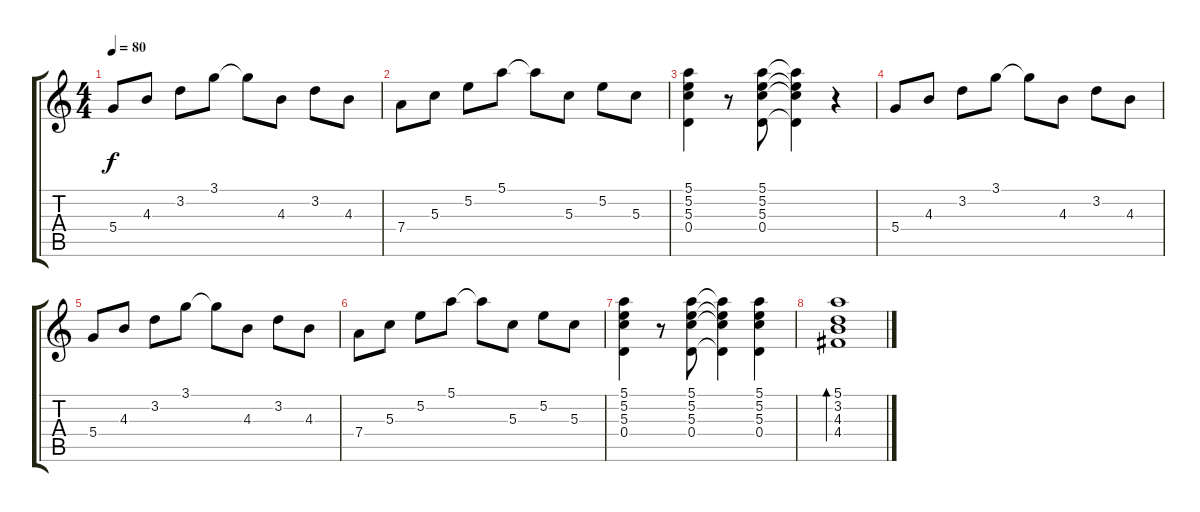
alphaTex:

\track "" {instrument acousticguitarsteel}
\staff {score tabs}
\tuning (E4 B3 G3 D3 A2 E2) {hide}
\ts (4 4)
\tempo 80
\clef g2
\ks c
5.4.8{dy f} 4.3.8 3.2.8 3.1.8 3.1{t}.8 4.3.8 3.2.8 4.3.8 |
7.4.8 5.3.8 5.2.8 5.1.8 5.1{t}.8 5.3.8 5.2.8 5.3.8 |
(5.1 5.2 5.3 0.4).4 r.8 (5.1 5.2 5.3 0.4).8 (5.1{t} 5.2{t} 5.3{t} 0.4{t}).4 r.4 |
5.4.8 4.3.8 3.2.8 3.1.8 3.1{t}.8 4.3.8 3.2.8 4.3.8 |
5.4.8 4.3.8 3.2.8 3.1.8 3.1{t}.8 4.3.8 3.2.8 4.3.8 |
7.4.8 5.3.8 5.2.8 5.1.8 5.1{t}.8 5.3.8 5.2.8 5.3.8 |
(5.1 5.2 5.3 0.4).4 r.8 (5.1 5.2 5.3 0.4).8 (5.1{t} 5.2{t} 5.3{t} 0.4{t}).4 (5.1 5.2 5.3 0.4).4 |
(5.1 3.2 4.3 4.4).1{bd 480}
